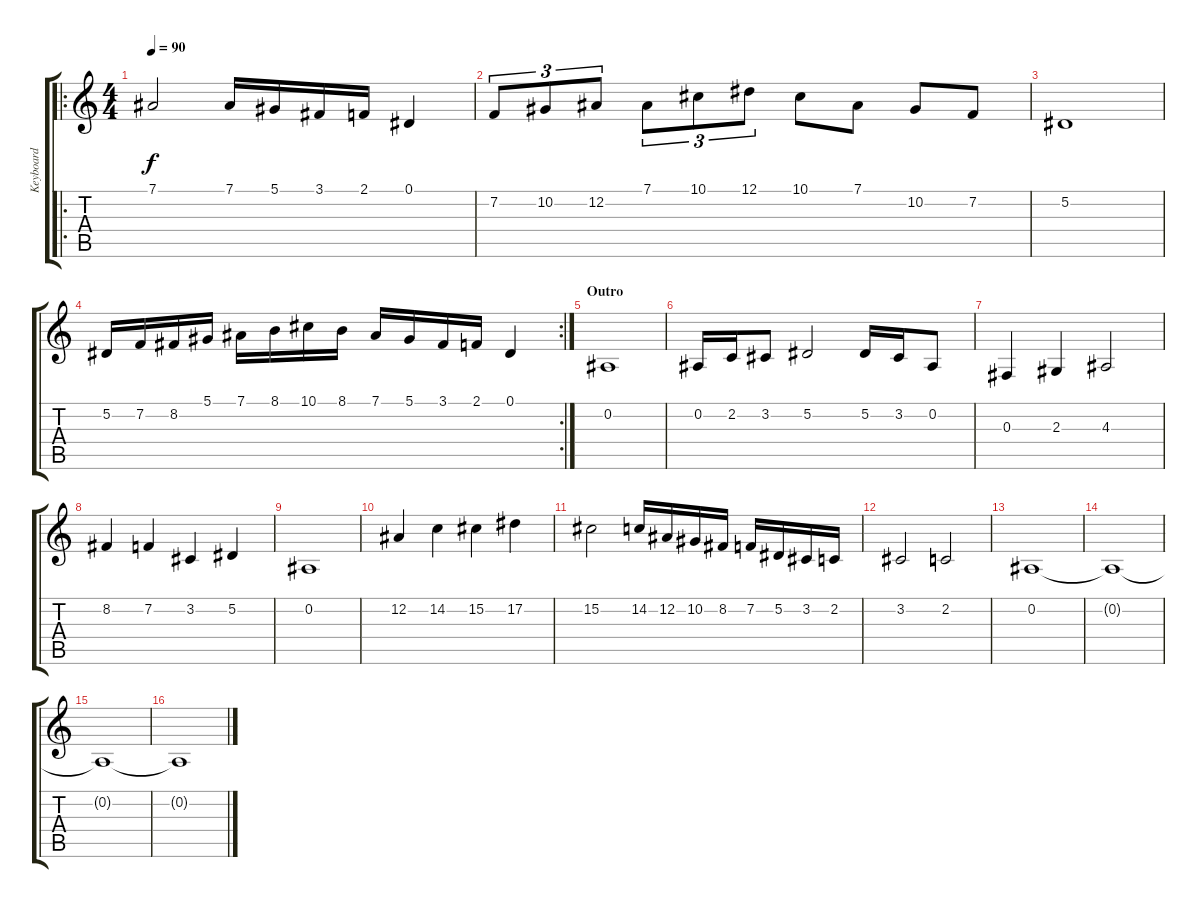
\track ("Keyboard" "Keyboard") {instrument stringensemble1}
\staff {score tabs}
\tuning (Eb4 Bb3 Gb3 Db3 Ab2 Eb2) {hide}
\ro
\ts (4 4)
\tempo 90
\clef g2
\ks c
7.1.2{dy f} 7.1.16 5.1.16 3.1.16 2.1.16 0.1.4 |
7.2.8{tu (3 2)} 10.2.8{tu (3 2)} 12.2.8{tu (3 2)} 7.1.8{tu (3 2)} 10.1.8{tu (3 2)} 12.1.8{tu (3 2)} 10.1.8 7.1.8 10.2.8 7.2.8 |
5.2.1 |
\rc 2
5.2.16 7.2.16 8.2.16 5.1.16 7.1.16 8.1.16 10.1.16 8.1.16 7.1.16 5.1.16 3.1.16 2.1.16 0.1.4 |
\section ("" "Outro")
0.2.1 |
0.2.16 2.2.16 3.2.8 5.2.2 5.2.16 3.2.16 0.2.8 |
0.3.4 2.3.4 4.3.2 |
8.2.4 7.2.4 3.2.4 5.2.4 |
0.2.1 |
12.2.4 14.2.4 15.2.4 17.2.4 |
15.2.2 14.2.16 12.2.16 10.2.16 8.2.16 7.2.16 5.2.16 3.2.16 2.2.16 |
3.2.2 2.2.2 |
0.2.1 |
0.2{t}.1 |
0.2{t}.1 |
0.2{t}.1
